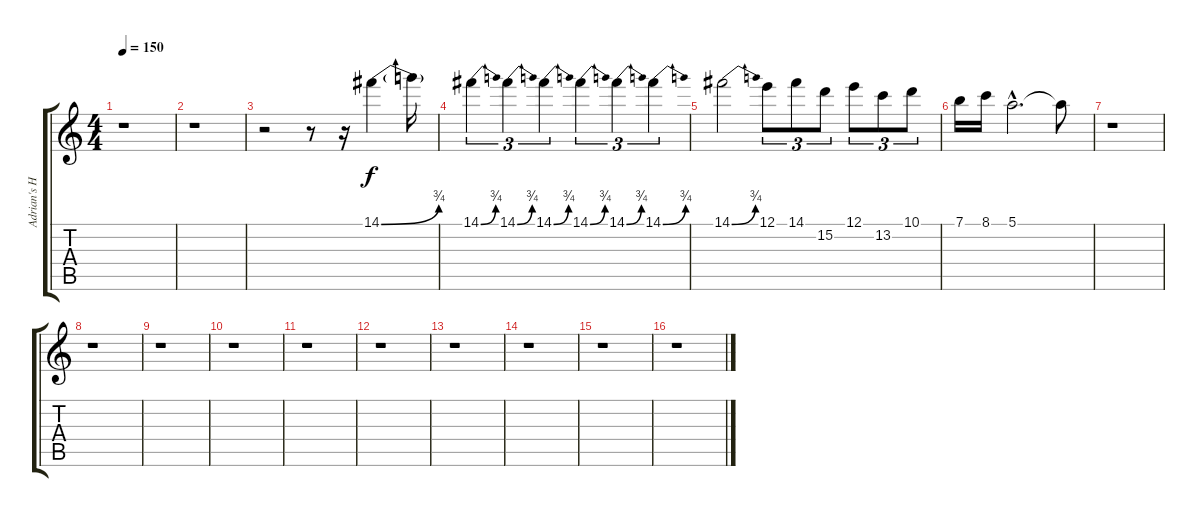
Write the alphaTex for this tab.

\track ("Adrian's Harmonizer" "Adrian's H") {instrument distortionguitar}
\staff {score tabs}
\tuning (E4 B3 G3 D3 A2 E2) {hide}
\ts (4 4)
\tempo 150
\clef g2
\ks c
r.1{dy f} |
r.1 |
r.2 r.8 r.16 14.1{be (bend 0 0 60 3)}.4 14.1{t}.16 |
14.1{be (bend 0 0 60 3)}.4{tu (3 2)} 14.1{be (bend 0 0 60 3)}.4{tu (3 2)} 14.1{be (bend 0 0 60 3)}.4{tu (3 2)} 14.1{be (bend 0 0 60 3)}.4{tu (3 2)} 14.1{be (bend 0 0 60 3)}.4{tu (3 2)} 14.1{be (bend 0 0 60 3)}.4{tu (3 2)} |
14.1{be (bend 0 0 60 3)}.2 12.1.8{tu (3 2)} 14.1.8{tu (3 2)} 15.2.8{tu (3 2)} 12.1.8{tu (3 2)} 13.2.8{tu (3 2)} 10.1.8{tu (3 2)} |
7.1.16 8.1.16 5.1{hac}.2{d} 5.1{t}.8 |
r.1 |
r.1 |
r.1 |
r.1 |
r.1 |
r.1 |
r.1 |
r.1 |
r.1 |
r.1
